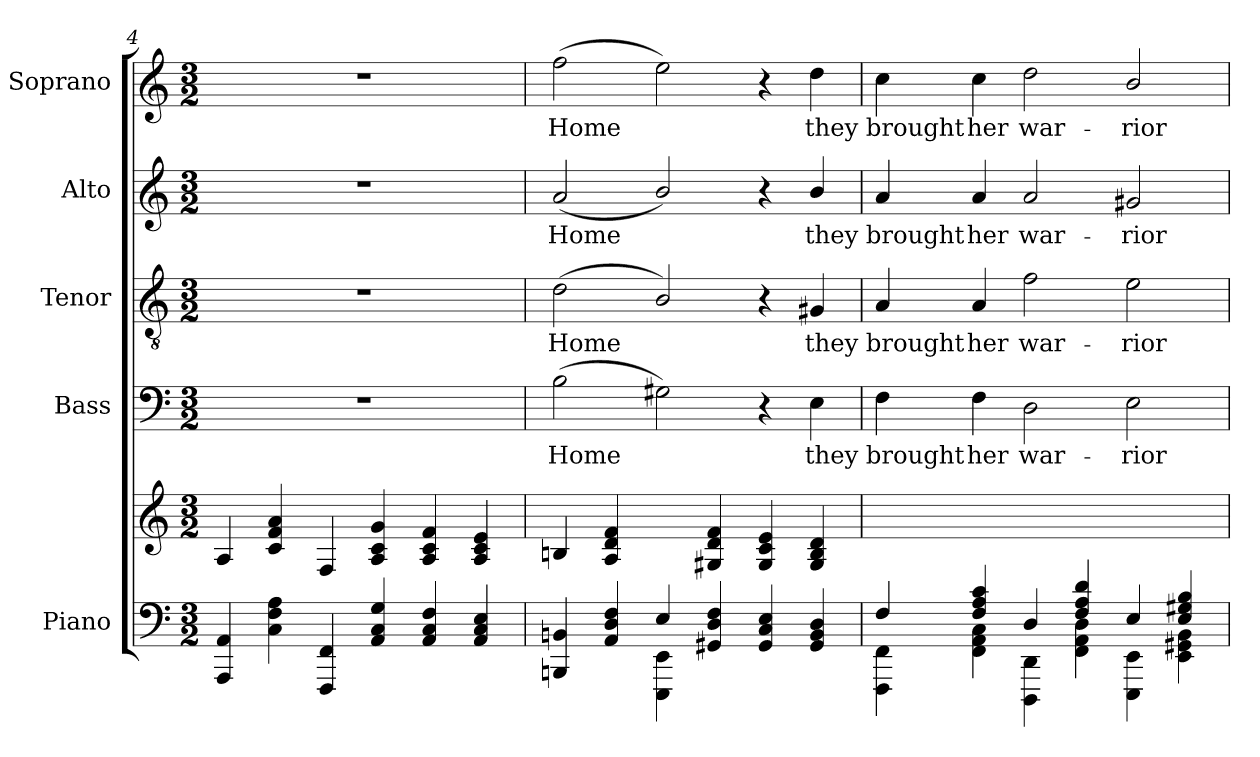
**kern	**kern	**kern	**text	**kern	**text	**kern	**text	**kern	**text
*part5	*part5	*part4	*part4	*part3	*part3	*part2	*part2	*part1	*part1
*staff6	*staff5	*staff4	*staff4	*staff3	*staff3	*staff2	*staff2	*staff1	*staff1
*I"Piano	*	*I"Bass	*	*I"Tenor	*	*I"Alto	*	*I"Soprano	*
*	*	*I'B	*	*I'T	*	*I'A	*	*I'S	*
*clefF4	*clefG2	*clefF4	*	*clefGv2	*	*clefG2	*	*clefG2	*
*k[]	*k[]	*k[]	*	*k[]	*	*k[]	*	*k[]	*
*C:	*C:	*C:	*	*C:	*	*C:	*	*C:	*
*M3/2	*M3/2	*M3/2	*	*M3/2	*	*M3/2	*	*M3/2	*
=4	=4	=4	=4	=4	=4	=4	=4	=4	=4
!	!	!LO:N:vis=1	!	!LO:N:vis=1	!	!LO:N:vis=1	!	!LO:N:vis=1	!
4AAA 4AA	4A	1.r	.	1.r	.	1.r	.	1.r	.
4C 4F 4A	4c 4f 4a	.	.	.	.	.	.	.	.
4FFF 4FF	4F	.	.	.	.	.	.	.	.
4AA 4C 4G	4A 4c 4g	.	.	.	.	.	.	.	.
4AA 4C 4F	4A 4c 4f	.	.	.	.	.	.	.	.
4AA 4C 4E	4A 4c 4e	.	.	.	.	.	.	.	.
=5	=5	=5	=5	=5	=5	=5	=5	=5	=5
*^	*	*	*	*	*	*	*	*	*
!	!	!	!	!LO:LY:b	!	!LO:LY:b	!	!LO:LY:b	!	!LO:LY:b
2ryy	4BBBn 4BBn	4Bn	(>2B	Home	(<2d	Home	(<2a	Home	(>2ff	Home
.	4AA 4D 4F	4A 4d 4f	.	.	.	.	.	.	.	.
4E/	4EEE\ 4EE\	4ryy	2G#X)	.	2B/)	.	2b/)	.	2ee)	.
2.ryy	4GG#X 4D 4F	4G#X 4d 4f	.	.	.	.	.	.	.	.
.	4GG# 4C 4E	4G# 4c 4e	4r	.	4r	.	4r	.	4r	.
!	!	!	!	!LO:LY:b	!	!LO:LY:b	!	!LO:LY:b	!	!LO:LY:b
.	4GG# 4BB 4D	4G# 4B 4d	4E	they	4G#X	they	4b/	they	4dd	they
=6	=6	=6	=6	=6	=6	=6	=6	=6	=6	=6
!	!	!	!	!LO:LY:b	!	!LO:LY:b	!	!LO:LY:b	!	!LO:LY:b
4F/	4FFF\ 4FF\	1.ryy	4F	brought	4A	brought	4a	brought	4cc	brought
!	!	!	!	!LO:LY:b	!	!LO:LY:b	!	!LO:LY:b	!	!LO:LY:b
4F/ 4A/ 4c/	4FF\ 4AA\ 4C\	.	4F	her	4A	her	4a	her	4cc	her
!	!	!	!	!LO:LY:b	!	!LO:LY:b	!	!LO:LY:b	!	!LO:LY:b
4D/	4DDD\ 4DD\	.	2D	war-	2f	war-	2a	war-	2dd	war-
4F/ 4A/ 4d/	4FF\ 4AA\ 4D\	.	.	.	.	.	.	.	.	.
!	!	!	!	!LO:LY:b	!	!LO:LY:b	!	!LO:LY:b	!	!LO:LY:b
4E/	4EEE\ 4EE\	.	2E	-rior	2e	-rior	2g#X	-rior	2b/	-rior
4E/ 4G#X/ 4B/	4EE\ 4GG#X\ 4BB\	.	.	.	.	.	.	.	.	.
*v	*v	*	*	*	*	*	*	*	*	*
=	=	=	=	=	=	=	=	=	=
*-	*-	*-	*-	*-	*-	*-	*-	*-	*-
